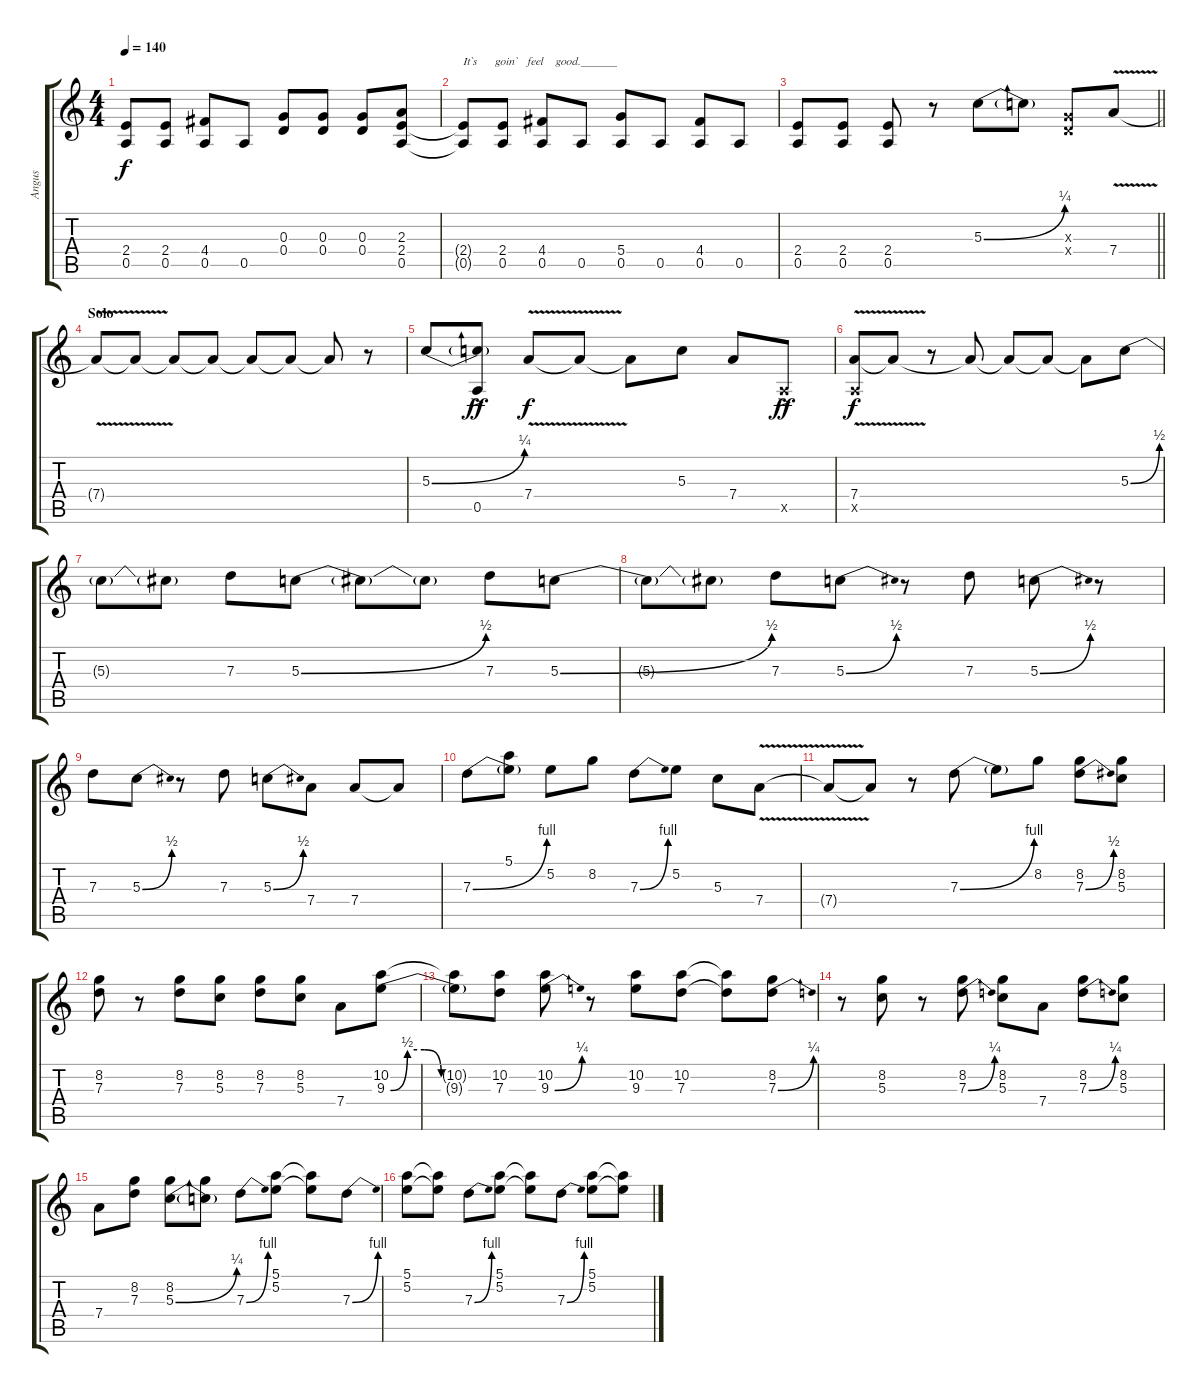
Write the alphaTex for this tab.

\track ("Angus" "Angus") {instrument overdrivenguitar}
\staff {score tabs}
\tuning (E4 B3 G3 D3 A2 E2) {hide}
\ts (4 4)
\tempo 140
\clef g2
\ks c
(2.4{t} 0.5{t}).8{dy f} (2.4 0.5).8 (4.4 0.5).8 0.5.8 (0.3 0.4).8 (0.3 0.4).8 (0.3 0.4).8 (2.3 2.4 0.5).8 |
(2.4{t} 0.5{t}).8{txt "It`s      goin`   feel    good.______"} (2.4 0.5).8 (4.4 0.5).8 0.5.8 (5.4 0.5).8 0.5.8 (4.4 0.5).8 0.5.8 |
\barLineRight lightlight
(2.4 0.5).8 (2.4 0.5).8 (2.4 0.5).8 r.8 5.3{be (bend 0 0 60 1)}.8 5.3{t}.8 (0.3{x} 0.4{x}).8 7.4{v}.8 |
\section ("" "Solo")
7.4{v t}.8 7.4{t}.8 7.4{t}.8 7.4{t}.8 7.4{t}.8 7.4{t}.8 7.4{t}.8 r.8 |
5.3{be (bend 0 0 60 1)}.8 (5.3{t} 0.5{ac}).8{dy ff} 7.4{v}.8{dy f} 7.4{t}.8 7.4{t}.8 5.3.8 7.4.8 0.5{ac x}.8{dy ff} |
(7.4{v} 0.5{x}).8{dy f} 7.4{t}.8 r.8 7.4{t}.8 7.4{t}.8 7.4{t}.8 7.4{t}.8 5.3{be (bend 0 0 60 2)}.8 |
5.3{t}.8 5.3{t}.8 7.3.8 5.3{be (bend 0 0 60 2)}.8 5.3{t}.8 5.3{t}.8 7.3.8 5.3{be (bend 0 0 60 2)}.8 |
5.3{t}.8 5.3{t}.8 7.3.8 5.3{be (bend 0 0 60 2)}.8 r.8 7.3.8 5.3{be (bend 0 0 60 2)}.8 r.8 |
7.3.8 5.3{be (bend 0 0 60 2)}.8 r.8 7.3.8 5.3{be (bend 0 0 60 2)}.8 7.4.8 7.4.8 7.4{t}.8 |
7.3{be (bend 0 0 60 4)}.8 (5.1 7.3{t}).8 5.2.8 8.2.8 7.3{be (bend 0 0 60 4)}.8 5.2.8 5.3.8 7.4{v}.8 |
7.4{t}.8 7.4{t}.8 r.8 7.3{be (bend 0 0 60 4)}.8 7.3{t}.8 8.2.8 (8.2 7.3{be (bend 0 0 60 2)}).8 (8.2 5.3).8 |
(8.2 7.3).8 r.8 (8.2 7.3).8 (8.2 5.3).8 (8.2 7.3).8 (8.2 5.3).8 7.4.8 (10.2 9.3{be (custom 0 0 10 2 20 2 30 0 60 0)}).8 |
(10.2{t} 9.3{t}).8 (10.2 7.3).8 (10.2 9.3{be (bend 0 0 60 1)}).8 r.8 (10.2 9.3).8 (10.2 7.3).8 (10.2{t} 7.3{t}).8 (8.2 7.3{be (bend 0 0 60 1)}).8 |
r.8 (8.2 5.3).8 r.8 (8.2 7.3{be (bend 0 0 60 1)}).8 (8.2 5.3).8 7.4.8 (8.2 7.3{be (bend 0 0 60 1)}).8 (8.2 5.3).8 |
7.4.8 (8.2 7.3).8 (8.2 5.3{be (bend 0 0 60 1)}).8 (8.2{t} 5.3{t}).8 7.3{be (bend 0 0 60 4)}.8 (5.1 5.2).8 (5.1{t} 5.2{t}).8 7.3{be (bend 0 0 60 4)}.8 |
(5.1 5.2).8 (5.1{t} 5.2{t}).8 7.3{be (bend 0 0 60 4)}.8 (5.1 5.2).8 (5.1{t} 5.2{t}).8 7.3{be (bend 0 0 60 4)}.8 (5.1 5.2).8 (5.1{t} 5.2{t}).8
